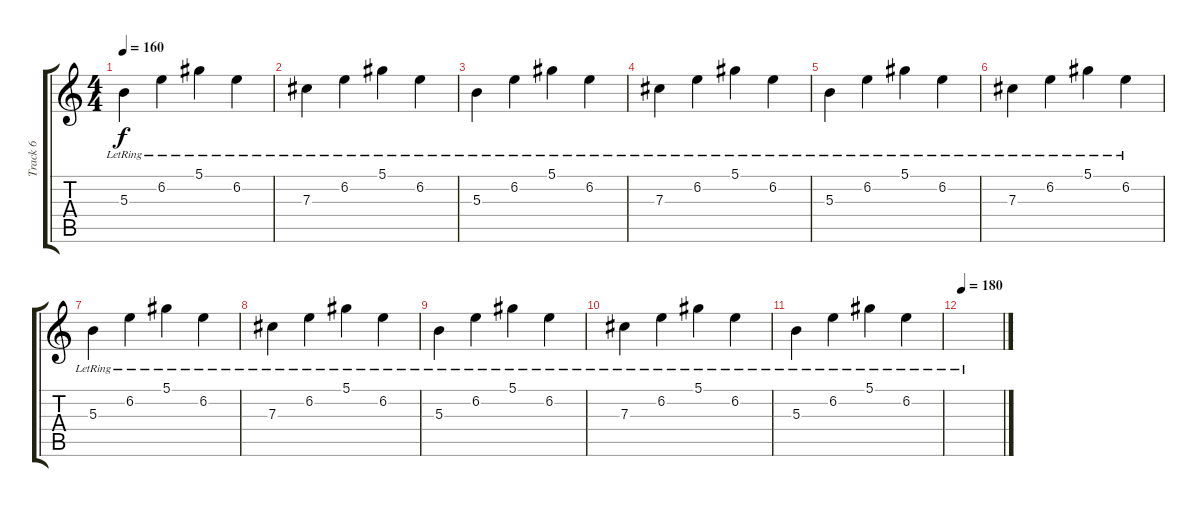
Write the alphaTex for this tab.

\track ("Track 6" "Track 6") {instrument acousticguitarsteel}
\staff {score tabs}
\tuning (Eb4 Bb3 Gb3 Db3 Ab2 Db2) {hide}
\ts (4 4)
\tempo 160
\clef g2
\ks c
5.3{lr}.4{dy f} 6.2{lr}.4 5.1{lr}.4 6.2{lr}.4 |
7.3{lr}.4 6.2{lr}.4 5.1{lr}.4 6.2{lr}.4 |
5.3{lr}.4 6.2{lr}.4 5.1{lr}.4 6.2{lr}.4 |
7.3{lr}.4 6.2{lr}.4 5.1{lr}.4 6.2{lr}.4 |
5.3{lr}.4 6.2{lr}.4 5.1{lr}.4 6.2{lr}.4 |
7.3{lr}.4 6.2{lr}.4 5.1{lr}.4 6.2{lr}.4 |
5.3{lr}.4 6.2{lr}.4 5.1{lr}.4 6.2{lr}.4 |
7.3{lr}.4 6.2{lr}.4 5.1{lr}.4 6.2{lr}.4 |
5.3{lr}.4 6.2{lr}.4 5.1{lr}.4 6.2{lr}.4 |
7.3{lr}.4 6.2{lr}.4 5.1{lr}.4 6.2{lr}.4 |
5.3{lr}.4 6.2{lr}.4 5.1{lr}.4 6.2{lr}.4 |
\tempo 180
